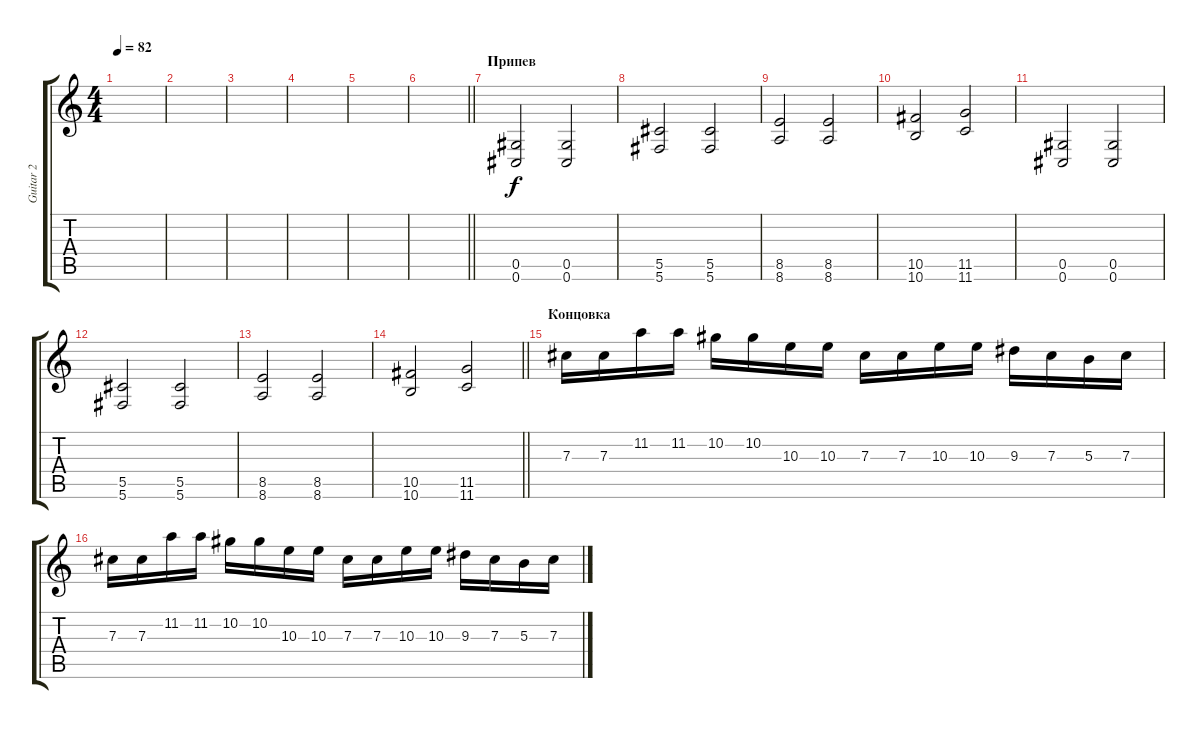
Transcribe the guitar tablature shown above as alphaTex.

\track ("Guitar 2" "Guitar 2") {instrument distortionguitar}
\staff {score tabs}
\tuning (Eb4 Bb3 Gb3 Db3 Ab2 Db2) {hide}
\ts (4 4)
\tempo 82
\clef g2
\ks c
|
|
|
|
|
\barLineRight lightlight
|
\section ("" "Припев")
(0.5 0.6).2 (0.5 0.6).2 |
(5.5 5.6).2 (5.5 5.6).2 |
(8.5 8.6).2 (8.5 8.6).2 |
(10.5 10.6).2 (11.5 11.6).2 |
(0.5 0.6).2 (0.5 0.6).2 |
(5.5 5.6).2 (5.5 5.6).2 |
(8.5 8.6).2 (8.5 8.6).2 |
\barLineRight lightlight
(10.5 10.6).2 (11.5 11.6).2 |
\section ("" "Концовка")
7.3.16 7.3.16 11.2.16 11.2.16 10.2.16 10.2.16 10.3.16 10.3.16 7.3.16 7.3.16 10.3.16 10.3.16 9.3.16 7.3.16 5.3.16 7.3.16 |
7.3.16 7.3.16 11.2.16 11.2.16 10.2.16 10.2.16 10.3.16 10.3.16 7.3.16 7.3.16 10.3.16 10.3.16 9.3.16 7.3.16 5.3.16 7.3.16
